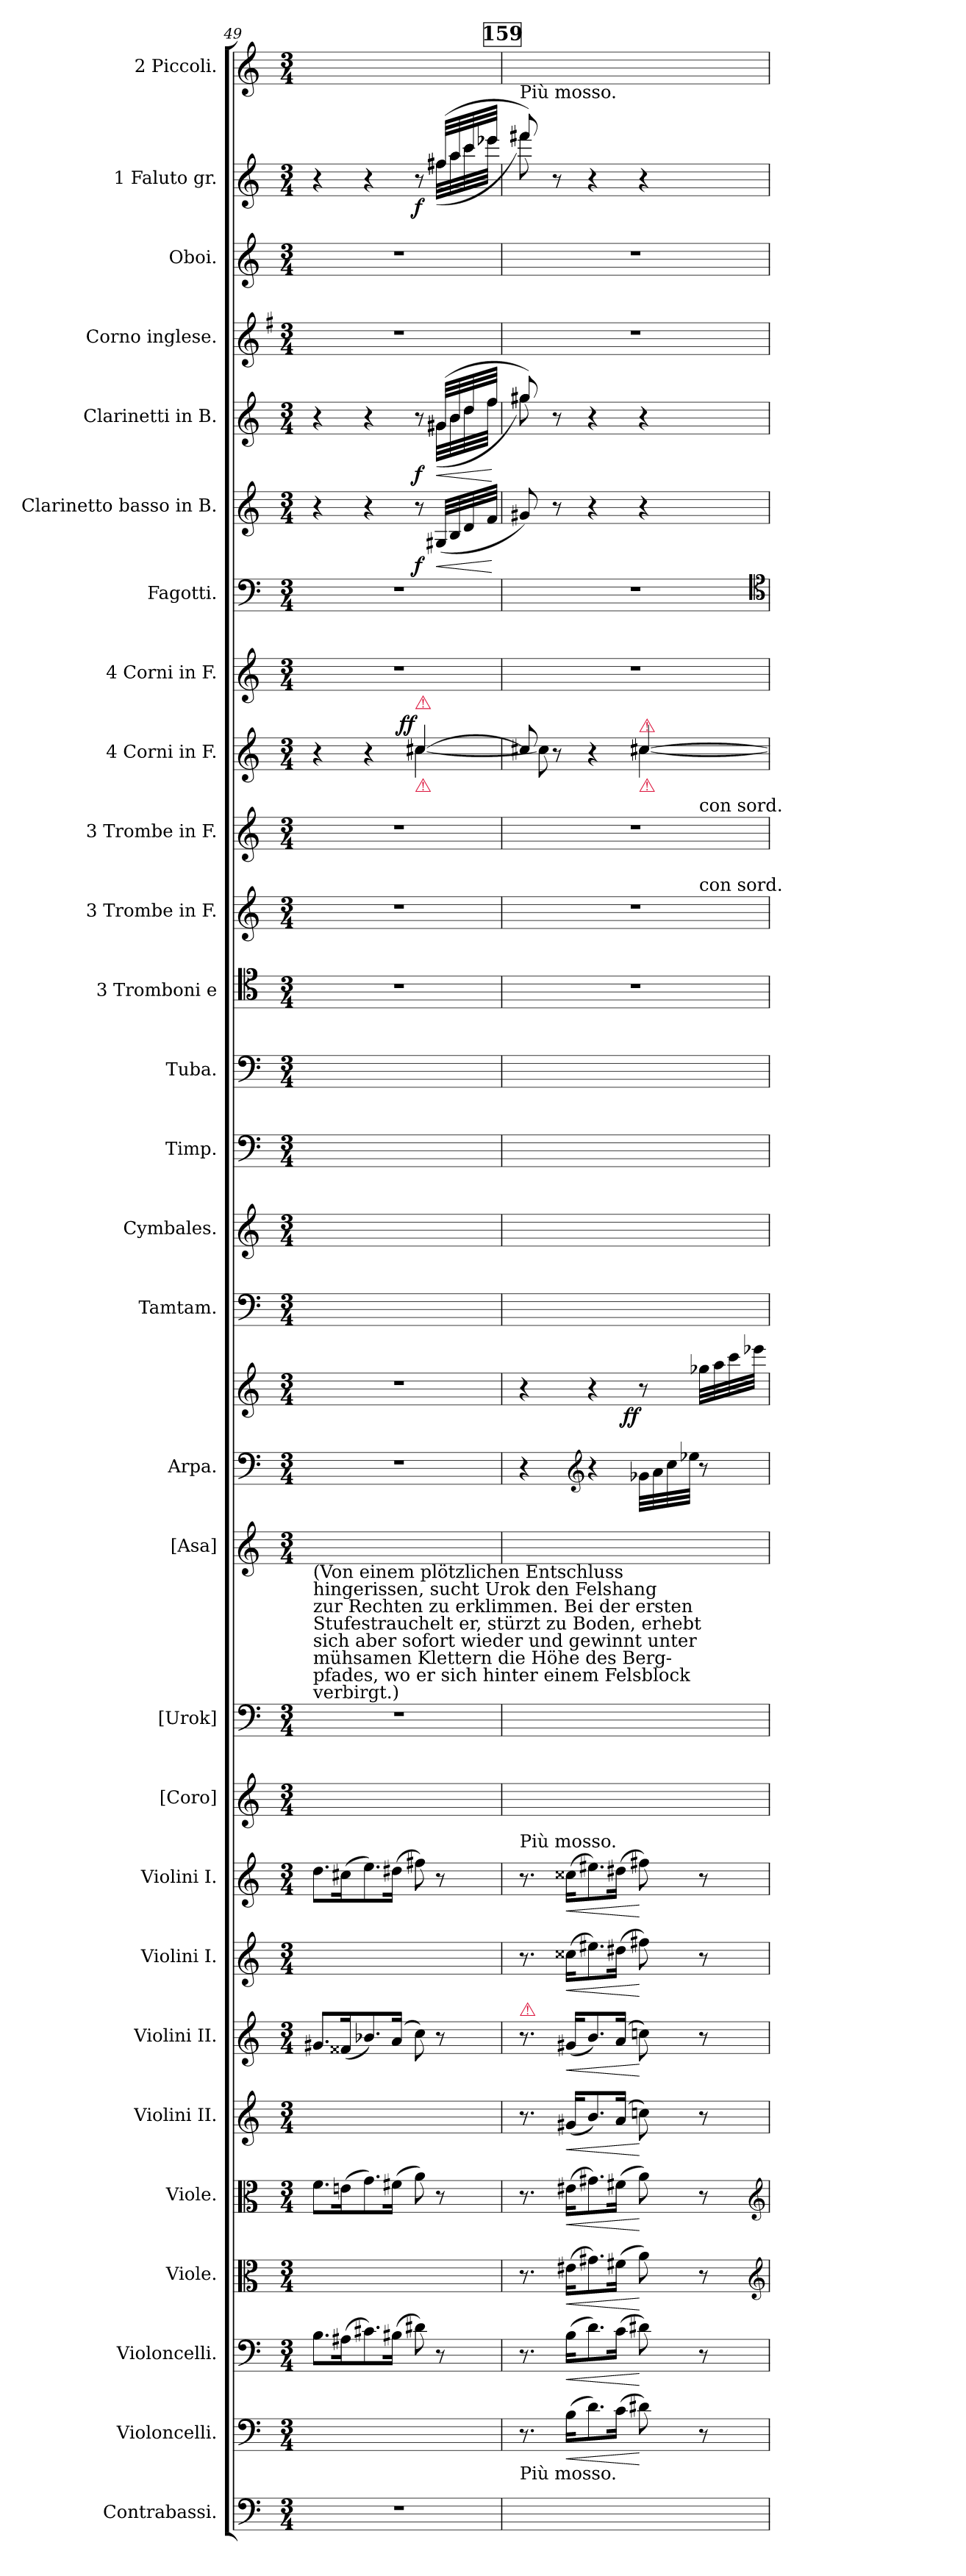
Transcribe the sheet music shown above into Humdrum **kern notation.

**kern	**kern	**dynam	**kern	**dynam	**kern	**dynam	**kern	**dynam	**kern	**dynam	**kern	**dynam	**kern	**dynam	**kern	**dynam	**kern	**kern	**kern	**kern	**kern	**dynam	**kern	**kern	**kern	**kern	**kern	**kern	**kern	**kern	**dynam	**kern	**kern	**kern	**dynam	**kern	**dynam	**kern	**kern	**kern	**dynam	**kern
*part29	*part28	*part28	*part27	*part27	*part26	*part26	*part25	*part25	*part24	*part24	*part23	*part23	*part22	*part22	*part21	*part21	*part20	*part19	*part18	*part17	*part17	*part17	*part16	*part15	*part14	*part13	*part12	*part11	*part10	*part9	*part9	*part8	*part7	*part6	*part6	*part5	*part5	*part4	*part3	*part2	*part2	*part1
*staff30	*staff29	*staff29	*staff28	*staff28	*staff27	*staff27	*staff26	*staff26	*staff25	*staff25	*staff24	*staff24	*staff23	*staff23	*staff22	*staff22	*staff21	*staff20	*staff19	*staff18	*staff17	*staff17/18	*staff16	*staff15	*staff14	*staff13	*staff12	*staff11	*staff10	*staff9	*staff9	*staff8	*staff7	*staff6	*staff6	*staff5	*staff5	*staff4	*staff3	*staff2	*staff2	*staff1
*I"Contrabassi.	*I"Violoncelli.	*	*I"Violoncelli.	*	*I"Viole.	*	*I"Viole.	*	*I"Violini II.	*	*I"Violini II.	*	*I"Violini I.	*	*I"Violini I.	*	*I"[Coro]	*I"[Urok]	*I"[Asa]	*I"Arpa.	*	*	*I"Tamtam.	*I"Cymbales.	*I"Timp.	*I"Tuba.	*I"3 Tromboni e	*I"3 Trombe in F.	*I"3 Trombe in F.	*I"4 Corni in F.	*	*I"4 Corni in F.	*I"Fagotti.	*I"Clarinetto basso in B.	*	*I"Clarinetti in B.	*	*I"Corno inglese.	*I"Oboi.	*I"1 Faluto gr.	*	*I"2 Piccoli.
*I'C.-B.	*I'Vcll.	*	*I'Vcll.	*	*	*	*	*	*I'II.	*	*I'II.	*	*	*	*	*	*	*I'Urok.	*I'Asa.	*	*	*	*I'Tamtam	*I'Cymb.	*I'Timp	*	*I'1.2. Tromb.	*	*I'1.2. Trb. F.	*I'Corni F.	*	*I'Corni F.	*I'Fag.	*	*	*I'Cl.B.	*	*I'Corno ingl.	*I'Ob.	*	*	*I'Picc.
*clefF4	*clefF4	*	*clefF4	*	*clefC3	*	*clefC3	*	*clefG2	*	*clefG2	*	*clefG2	*	*clefG2	*	*clefG2	*clefF4	*clefG2	*clefF4	*clefG2	*	*clefF4	*clefG2	*clefF4	*clefF4	*clefC4	*clefG2	*clefG2	*clefG2	*	*clefG2	*clefF4	*clefG2	*	*clefG2	*	*clefG2	*clefG2	*clefG2	*	*clefG2
*	*	*	*	*	*	*	*	*	*	*	*	*	*	*	*	*	*	*	*	*	*	*	*	*	*	*	*	*ITrd-3c-5	*ITrd-3c-5	*ITrd4c7	*	*ITrd4c7	*	*ITrd1c2	*	*ITrd1c2	*	*ITrd4c7	*	*	*	*
*k[]	*k[]	*	*k[]	*	*k[]	*	*k[]	*	*k[]	*	*k[]	*	*k[]	*	*k[]	*	*k[]	*k[]	*k[]	*k[]	*k[]	*	*k[]	*k[]	*k[]	*k[]	*k[]	*k[b-]	*k[b-]	*k[b-]	*	*k[b-]	*k[]	*k[b-e-]	*	*k[b-e-]	*	*k[]	*k[]	*k[]	*	*k[]
*M3/4	*M3/4	*	*M3/4	*	*M3/4	*	*M3/4	*	*M3/4	*	*M3/4	*	*M3/4	*	*M3/4	*	*M3/4	*M3/4	*M3/4	*M3/4	*M3/4	*	*M3/4	*M3/4	*M3/4	*M3/4	*M3/4	*M3/4	*M3/4	*M3/4	*	*M3/4	*M3/4	*M3/4	*	*M3/4	*	*M3/4	*M3/4	*M3/4	*	*M3/4
=49	=49	=49	=49	=49	=49	=49	=49	=49	=49	=49	=49	=49	=49	=49	=49	=49	=49	=49	=49	=49	=49	=49	=49	=49	=49	=49	=49	=49	=49	=49	=49	=49	=49	=49	=49	=49	=49	=49	=49	=49	=49	=49
*	*	*	*	*	*	*	*	*	*	*	*	*	*	*	*	*	*	*	*	*	*	*	*	*	*	*	*	*	*	*^	*	*	*	*	*	*^	*	*	*	*^	*	*
!	!	!	!	!	!	!	!	!	!	!	!	!	!	!	!	!	!	!LO:TX:a:t=(Von einem plötzlichen Entschluss\nhingerissen, sucht Urok den Felshang\nzur Rechten zu erklimmen. Bei der ersten\nStufestrauchelt er, stürzt zu Boden, erhebt\nsich aber sofort wieder und gewinnt unter\nmühsamen Klettern die Höhe des Berg-\npfades, wo er sich hinter einem Felsblock\nverbirgt.)	!	!	!	!	!	!	!	!	!	!	!	!	!	!	!	!	!	!	!	!	!	!	!	!	!	!	!
2.r	8.B\Lyy	.	8.B\L	.	8.f\Lyy	.	8.f\L	.	8.g#X/Lyy	.	8.g#X/L	.	8.dd\Lyy	.	8.dd\L	.	2.ryy	2.r	2.ryy	2.r	2.r	.	2.ryy	2.ryy	2.ryy	2.ryy	2.r	2.r	2.r	4r	2ryy	.	2.r	2.r	4r	.	4r	2ryy	.	2.r	2.r	4r	2ryy	.	2.ryy
.	(16A#X\Kyy	.	(16A#X\K	.	(16en\Kyy	.	(16en\K	.	(16f##X/Kyy	.	(16f##X/K	.	(16cc#X\Kyy	.	(16cc#X\K	.	.	.	.	.	.	.	.	.	.	.	.	.	.	.	.	.	.	.	.	.	.	.	.	.	.	.	.	.	.
.	8.c#X\yy)	.	8.c#X\)	.	8.g\yy)	.	8.g\)	.	8.b-X/yy)	.	8.b-X/)	.	8.ee\yy)	.	8.ee\)	.	.	.	.	.	.	.	.	.	.	.	.	.	.	4r	.	.	.	.	4r	.	4r	.	.	.	.	4r	.	.	.
.	(16B#X\Jkyy	.	(16B#X\Jk	.	(16f#X\Jkyy	.	(16f#X\Jk	.	(16a/Jkyy	.	(16a/Jk	.	(16dd#X\Jkyy	.	(16dd#X\Jk	.	.	.	.	.	.	.	.	.	.	.	.	.	.	.	.	.	.	.	.	.	.	.	.	.	.	.	.	.	.
!	!	!	!	!	!	!	!	!	!	!	!	!	!	!	!	!	!	!	!	!	!	!	!	!	!	!	!	!	!	!LO:TX:a:color=crimson:t=⚠	!	!	!	!	!	!	!	!	!	!	!	!	!	!	!
!	!	!	!	!	!	!	!	!	!	!	!	!	!	!	!	!	!	!	!	!	!	!	!	!	!	!	!	!	!	!LO:TX:b:color=crimson:t=⚠	!	!	!	!	!	!	!	!	!	!	!	!	!	!	!
!	!	!	!	!	!	!	!	!	!	!	!	!	!	!	!	!	!	!	!	!	!	!	!	!	!	!	!	!	!	!	!	!LO:DY:a:rj	!	!	!	!	!	!	!	!	!	!	!	!	!
!	!	!	!	!	!	!	!	!	!	!	!	!	!	!	!	!	!	!	!	!	!	!	!	!	!	!	!	!	!	!	!	!LO:DY:n=1:b:rj	!	!	!	!	!	!	!	!	!	!	!	!	!
.	8d#X\yy)	.	8d#X\)	.	8a\yy)	.	8a\)	.	8cc\yy)	.	8cc\)	.	8ff#X\yy)	.	8ff#X\)	.	.	.	.	.	.	.	.	.	.	.	.	.	.	[4f#X/	[4f#X\	f f	.	.	8r	f	8r	8ryy	f	.	.	8r	8ryy	f	.
!	!	!	!	!	!	!	!	!	!	!	!	!	!	!	!	!	!	!	!	!	!	!	!	!	!	!	!	!	!	!	!	!	!	!	!	!LO:HP:b	!	!	!LO:HP:b	!	!	!	!	!	!
.	8ryy	.	8r	.	8ryy	.	8r	.	8ryy	.	8r	.	8ryy	.	8r	.	.	.	.	.	.	.	.	.	.	.	.	.	.	.	.	.	.	.	(32F#X/LLL	<	(32f#X/LLL	(32f#X\LLL	<	.	.	(32ff#X/LLL	(32ff#X\LLL	.	.
.	.	.	.	.	.	.	.	.	.	.	.	.	.	.	.	.	.	.	.	.	.	.	.	.	.	.	.	.	.	.	.	.	.	.	32A/	.	32a/	32a\	.	.	.	32aa/	32aa\	.	.
.	.	.	.	.	.	.	.	.	.	.	.	.	.	.	.	.	.	.	.	.	.	.	.	.	.	.	.	.	.	.	.	.	.	.	32c/	.	32cc/	32cc\	.	.	.	32ccc/	32ccc\	.	.
.	.	.	.	.	.	.	.	.	.	.	.	.	.	.	.	.	.	.	.	.	.	.	.	.	.	.	.	.	.	.	.	.	.	.	32e-/JJJ	.	32ee-/JJJ	32ee-\JJJ	.	.	.	32eee-X/JJJ	32eee-X\JJJ	.	.
*	*	*	*	*	*	*	*	*	*	*	*	*	*	*	*	*	*	*	*	*	*	*	*	*	*	*	*	*	*	*v	*v	*	*	*	*	*	*v	*v	*	*	*	*v	*v	*	*
.	.	.	.	.	.	.	.	.	.	.	.	.	.	.	.	.	.	.	.	.	.	.	.	.	.	.	.	.	.	.	.	.	.	.	[	.	[	.	.	.	.	.
!!LO:REH:place=s1:t=159
=50	=50	=50	=50	=50	=50	=50	=50	=50	=50	=50	=50	=50	=50	=50	=50	=50	=50	=50	=50	=50	=50	=50	=50	=50	=50	=50	=50	=50	=50	=50	=50	=50	=50	=50	=50	=50	=50	=50	=50	=50	=50	=50
*	*	*	*	*	*	*	*	*	*	*	*	*	*	*	*	*	*	*	*	*	*	*	*	*	*	*	*	*	*	*^	*	*	*	*	*	*^	*	*	*	*^	*	*
!	!	!	!	!	!	!	!	!	!	!	!	!	!	!	!	!	!	!	!	!	!	!	!	!	!	!	!	!	!	!	!	!	!	!	!	!	!	!	!	!	!	!LO:TX:a:t=Più mosso.	!	!	!
!	!	!	!	!	!	!	!	!	!	!	!	!	!	!	!LO:TX:a:t=Più mosso.	!	!	!	!	!	!	!	!	!	!	!	!	!	!	!	!	!	!	!	!	!	!	!	!	!	!	!	!	!	!
!	!	!	!	!	!	!	!	!	!	!	!LO:TX:a:color=crimson:t=⚠	!	!	!	!	!	!	!	!	!	!	!	!	!	!	!	!	!	!	!	!	!	!	!	!	!	!	!	!	!	!	!	!	!	!
!	!LO:TX:b:t=Più mosso.	!	!	!	!	!	!	!	!	!	!	!	!	!	!	!	!	!	!	!	!	!	!	!	!	!	!	!	!	!	!	!	!	!	!	!	!	!	!	!	!	!	!	!	!
*	*	*	*	*	*	*	*	*	*	*	*	*	*	*	*	*	*	*	*	*	*	*	*	*	*	*	*	*^	*^	*	*	*	*	*	*	*	*	*	*	*	*	*	*	*	*
2.ryy	8.r	.	8.r	.	8.r	.	8.r	.	8.r	.	8.r	.	8.r	.	8.r	.	2.ryy	2.ryy	2.ryy	4r	4r	.	2.ryy	2.ryy	2.ryy	2.ryy	2.r	2.r	2ryy	2.r	2ryy	8f#X/]	8f#\]	.	2.r	2.r	8f#X/)	.	8ff#X/)	8ff#X\)	.	2.r	2.r	8fff#X/)	8fff#X\)	.	2.ryy
.	.	.	.	.	.	.	.	.	.	.	.	.	.	.	.	.	.	.	.	.	.	.	.	.	.	.	.	.	.	.	.	8r	4.ryy	.	.	.	8r	.	8r	2ryy	.	.	.	8r	2ryy	.	.
!	!	!LO:HP:b	!	!LO:HP:b	!	!LO:HP:b	!	!LO:HP:b	!	!LO:HP:b	!	!LO:HP:b	!	!LO:HP:b	!	!LO:HP:b	!	!	!	!	!	!	!	!	!	!	!	!	!	!	!	!	!	!	!	!	!	!	!	!	!	!	!	!	!	!	!
.	(16B\KL	<	(16B\KL	<	(16e#X\KL	<	(16e#X\KL	<	(16g#X/KL	<	(16g#X/KL	<	(16cc##X\KL	<	(16cc##X\KL	<	.	.	.	.	.	.	.	.	.	.	.	.	.	.	.	.	.	.	.	.	.	.	.	.	.	.	.	.	.	.	.
*	*	*	*	*	*	*	*	*	*	*	*	*	*	*	*	*	*	*	*	*clefG2	*	*	*	*	*	*	*	*	*	*	*	*	*	*	*	*	*	*	*	*	*	*	*	*	*	*	*
.	8.d\)	.	8.d\)	.	8.g#X\)	.	8.g#X\)	.	8.b/)	.	8.b/)	.	8.ee#X\)	.	8.ee#X\)	.	.	.	.	4r	4r	.	.	.	.	.	.	.	.	.	.	4r	.	.	.	.	4r	.	4r	.	.	.	.	4r	.	.	.
.	(16c\Jk	.	(16c\Jk	.	(16f#X\Jk	.	(16f#X\Jk	.	(16a/Jk	.	(16a/Jk	.	(16dd#X\Jk	.	(16dd#X\Jk	.	.	.	.	.	.	.	.	.	.	.	.	.	.	.	.	.	.	.	.	.	.	.	.	.	.	.	.	.	.	.	.
!	!	!	!	!	!	!	!	!	!	!	!	!	!	!	!	!	!	!	!	!	!	!	!	!	!	!	!	!	!	!	!	!LO:TX:a:color=crimson:t=⚠	!	!	!	!	!	!	!	!	!	!	!	!	!	!	!
!	!	!	!	!	!	!	!	!	!	!	!	!	!	!	!	!	!	!	!	!	!	!	!	!	!	!	!	!	!	!	!	!LO:TX:b:color=crimson:t=⚠	!	!	!	!	!	!	!	!	!	!	!	!	!	!	!
!	!	!	!	!	!	!	!	!	!	!	!	!	!	!	!	!	!	!	!	!	!	!LO:DY:b:rj	!	!	!	!	!	!	!	!	!	!	!	!	!	!	!	!	!	!	!	!	!	!	!	!	!
.	8d#X\)	[	8d#X\)	[	8a\)	[	8a\)	[	8ccn\)	[	8ccn\)	[	8ff#X\)	[	8ff#X\)	[	.	.	.	32g-X\LLL	8r	ff	.	.	.	.	.	.	8ryy	.	8ryy	[4f#X/	[4f#X\	.	.	.	4r	.	4r	.	.	.	.	4r	.	.	.
.	.	.	.	.	.	.	.	.	.	.	.	.	.	.	.	.	.	.	.	32a\	.	.	.	.	.	.	.	.	.	.	.	.	.	.	.	.	.	.	.	.	.	.	.	.	.	.	.
.	.	.	.	.	.	.	.	.	.	.	.	.	.	.	.	.	.	.	.	32cc\	.	.	.	.	.	.	.	.	.	.	.	.	.	.	.	.	.	.	.	.	.	.	.	.	.	.	.
.	.	.	.	.	.	.	.	.	.	.	.	.	.	.	.	.	.	.	.	32ee-X\JJJ	.	.	.	.	.	.	.	.	.	.	.	.	.	.	.	.	.	.	.	.	.	.	.	.	.	.	.
!	!	!	!	!	!	!	!	!	!	!	!	!	!	!	!	!	!	!	!	!	!	!	!	!	!	!	!	!	!	!	!LO:TX:a:t=con sord.	!	!	!	!	!	!	!	!	!	!	!	!	!	!	!	!
!	!	!	!	!	!	!	!	!	!	!	!	!	!	!	!	!	!	!	!	!	!	!	!	!	!	!	!	!	!LO:TX:a:t=con sord.	!	!	!	!	!	!	!	!	!	!	!	!	!	!	!	!	!	!
.	8r	.	8r	.	8r	.	8r	.	8r	.	8r	.	8r	.	8r	.	.	.	.	8r	32gg-X\LLL	.	.	.	.	.	.	.	8ryy	.	8ryy	.	.	.	.	.	.	.	.	8ryy	.	.	.	.	8ryy	.	.
.	.	.	.	.	.	.	.	.	.	.	.	.	.	.	.	.	.	.	.	.	32aa\	.	.	.	.	.	.	.	.	.	.	.	.	.	.	.	.	.	.	.	.	.	.	.	.	.	.
.	.	.	.	.	.	.	.	.	.	.	.	.	.	.	.	.	.	.	.	.	32ccc\	.	.	.	.	.	.	.	.	.	.	.	.	.	.	.	.	.	.	.	.	.	.	.	.	.	.
.	.	.	.	.	.	.	.	.	.	.	.	.	.	.	.	.	.	.	.	.	32eee-X\JJJ	.	.	.	.	.	.	.	.	.	.	.	.	.	.	.	.	.	.	.	.	.	.	.	.	.	.
*	*	*	*	*	*	*	*	*	*	*	*	*	*	*	*	*	*	*	*	*	*	*	*	*	*	*	*	*	*	*	*	*v	*v	*	*	*	*	*	*v	*v	*	*	*	*v	*v	*	*
*	*	*	*	*	*clefG2	*	*clefG2	*	*	*	*	*	*	*	*	*	*	*	*	*	*	*	*	*	*	*	*	*	*	*	*	*	*	*	*clefC4	*	*	*	*	*	*	*	*	*
*	*	*	*	*	*	*	*	*	*	*	*	*	*	*	*	*	*	*	*	*	*	*	*	*	*	*	*	*v	*v	*	*	*	*	*	*	*	*	*	*	*	*	*	*	*
*	*	*	*	*	*	*	*	*	*	*	*	*	*	*	*	*	*	*	*	*	*	*	*	*	*	*	*	*	*v	*v	*	*	*	*	*	*	*	*	*	*	*	*	*
=	=	=	=	=	=	=	=	=	=	=	=	=	=	=	=	=	=	=	=	=	=	=	=	=	=	=	=	=	=	=	=	=	=	=	=	=	=	=	=	=	=	=
*-	*-	*-	*-	*-	*-	*-	*-	*-	*-	*-	*-	*-	*-	*-	*-	*-	*-	*-	*-	*-	*-	*-	*-	*-	*-	*-	*-	*-	*-	*-	*-	*-	*-	*-	*-	*-	*-	*-	*-	*-	*-	*-
